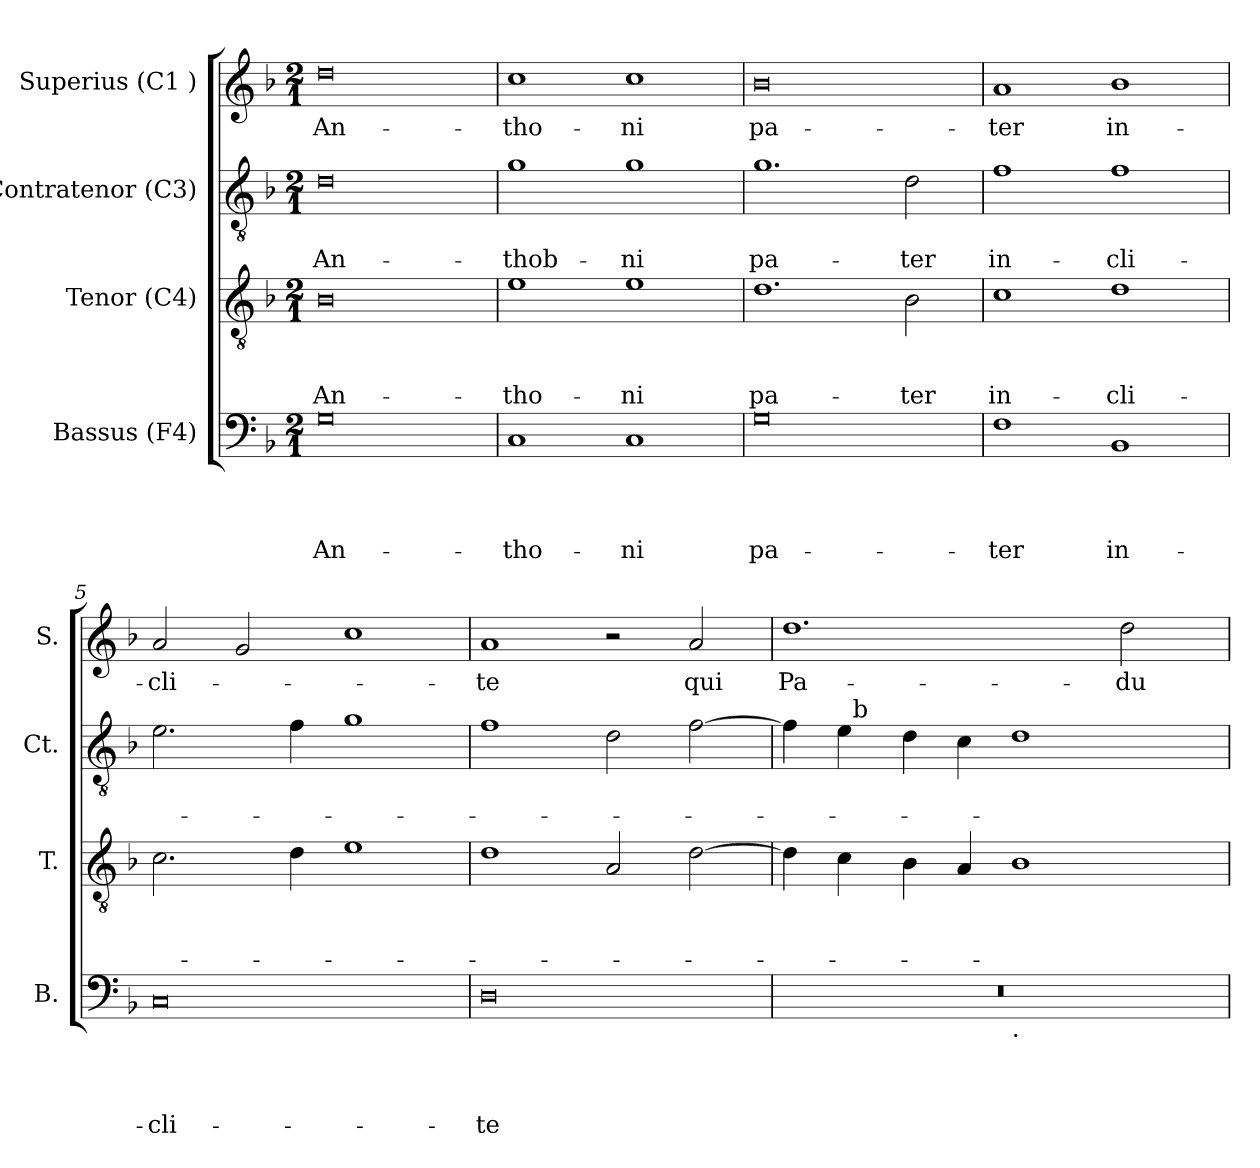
**kern	**text	**text	**text	**text	**kern	**text	**text	**text	**kern	**text	**text	**kern	**text
*part4	*part4	*part4	*part4	*part4	*part3	*part3	*part3	*part3	*part2	*part2	*part2	*part1	*part1
*staff4	*staff4	*staff4	*staff4	*staff4	*staff3	*staff3	*staff3	*staff3	*staff2	*staff2	*staff2	*staff1	*staff1
*I"Bassus (F4)	*	*	*	*	*I"Tenor (C4)	*	*	*	*I"Contratenor (C3)	*	*	*I"Superius (C1 )	*
*I'B.	*	*	*	*	*I'T.	*	*	*	*I'Ct.	*	*	*I'S.	*
*clefF4	*	*	*	*	*clefGv2	*	*	*	*clefGv2	*	*	*clefG2	*
*k[b-]	*	*	*	*	*k[b-]	*	*	*	*k[b-]	*	*	*k[b-]	*
*F:	*	*	*	*	*F:	*	*	*	*F:	*	*	*F:	*
*M2/1	*	*	*	*	*M2/1	*	*	*	*M2/1	*	*	*M2/1	*
=1	=1	=1	=1	=1	=1	=1	=1	=1	=1	=1	=1	=1	=1
!	!	!	!	!LO:LY:b:rj	!	!	!	!LO:LY:b:rj	!	!	!LO:LY:b:rj	!	!LO:LY:b:rj
0G	.	.	.	An-	0B-	.	.	An-	0d	.	An-	0dd	An-
=2	=2	=2	=2	=2	=2	=2	=2	=2	=2	=2	=2	=2	=2
!	!	!	!	!LO:LY:b	!	!	!	!LO:LY:b	!	!	!LO:LY:b:rj	!	!LO:LY:b
1C	.	.	.	-tho-	1e	.	.	-tho-	1g	.	-thob-	1cc	-tho-
!	!	!	!	!LO:LY:b	!	!	!	!LO:LY:b	!	!	!LO:LY:b	!	!LO:LY:b
1C	.	.	.	-ni	1e	.	.	-ni	1g	.	-ni	1cc	-ni
=3	=3	=3	=3	=3	=3	=3	=3	=3	=3	=3	=3	=3	=3
!	!	!	!	!LO:LY:b:rj	!	!	!	!LO:LY:b	!	!	!LO:LY:b	!	!LO:LY:b:rj
0G	.	.	.	pa-	1.d	.	.	pa-	1.g	.	pa-	0b-	pa-
!	!	!	!	!	!	!	!	!LO:LY:b	!	!	!LO:LY:b	!	!
.	.	.	.	.	2B-\	.	.	-ter	2d\	.	-ter	.	.
=4	=4	=4	=4	=4	=4	=4	=4	=4	=4	=4	=4	=4	=4
!	!	!	!	!LO:LY:b	!	!	!	!LO:LY:b	!	!	!LO:LY:b	!	!LO:LY:b
1F	.	.	.	-ter	1c	.	.	in-	1f	.	in-	1a	-ter
!	!	!	!	!LO:LY:b	!	!	!	!LO:LY:b	!	!	!LO:LY:b	!	!LO:LY:b
1BB-	.	.	.	in-	1d	.	.	-cli-	1f	.	-cli-	1b-	in-
=5	=5	=5	=5	=5	=5	=5	=5	=5	=5	=5	=5	=5	=5
!	!	!	!	!LO:LY:b:rj	!	!	!	!	!	!	!	!	!LO:LY:b
0C	.	.	.	-cli-	2.c\	.	.	.	2.e\	.	.	2a/	-cli-
.	.	.	.	.	.	.	.	.	.	.	.	2g/	.
.	.	.	.	.	4d\	.	.	.	4f\	.	.	.	.
.	.	.	.	.	1e	.	.	.	1g	.	.	1cc	.
!!LO:LB:g=z
=6	=6	=6	=6	=6	=6	=6	=6	=6	=6	=6	=6	=6	=6
!	!	!	!	!LO:LY:b:rj	!	!	!	!	!	!	!	!	!LO:LY:b:rj
0D	.	.	.	-te	1d	.	.	.	1f	.	.	1a	-te
.	.	.	.	.	2A/	.	.	.	2d\	.	.	2r	.
!	!	!	!	!	!	!	!	!	!	!	!	!	!LO:LY:b
.	.	.	.	.	[>2d\	.	.	.	[>2f\	.	.	2a/	qui
=7	=7	=7	=7	=7	=7	=7	=7	=7	=7	=7	=7	=7	=7
!	!	!	!	!	!	!	!	!	!	!	!	!	!LO:LY:b
*^	*	*	*	*	*	*	*	*	*^	*	*	*	*
0r	1ryy	.	.	.	.	4d\]	.	.	.	4f\]	4ryy	.	.	1.dd	Pa-
.	.	.	.	.	.	4c\	.	.	.	4e\	32ryy	.	.	.	.
!	!	!	!	!	!	!	!	!	!	!	!LO:TX:a:t=b	!	!	!	!
.	.	.	.	.	.	.	.	.	.	.	1ryy	.	.	.	.
.	.	.	.	.	.	4B-\	.	.	.	4d\	.	.	.	.	.
.	.	.	.	.	.	4A/	.	.	.	4c\	.	.	.	.	.
!	!LO:TX:b:t=.	!	!	!	!	!	!	!	!	!	!	!	!	!	!
.	1ryy	.	.	.	.	1B-	.	.	.	1d	.	.	.	.	.
.	.	.	.	.	.	.	.	.	.	.	2ryy	.	.	.	.
!	!	!	!	!	!	!	!	!	!	!	!	!	!	!	!LO:LY:b
.	.	.	.	.	.	.	.	.	.	.	.	.	.	2dd\	-du-
.	.	.	.	.	.	.	.	.	.	.	8..ryy	.	.	.	.
*v	*v	*	*	*	*	*	*	*	*	*v	*v	*	*	*	*
=	=	=	=	=	=	=	=	=	=	=	=	=	=
*-	*-	*-	*-	*-	*-	*-	*-	*-	*-	*-	*-	*-	*-
